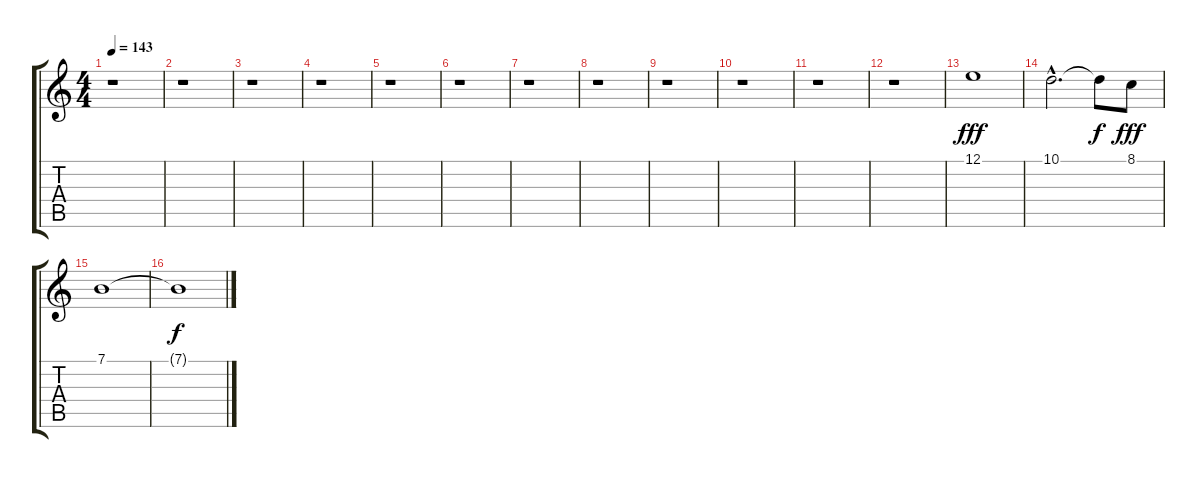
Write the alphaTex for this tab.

\track "" {instrument pad4choir}
\staff {score tabs}
\tuning (E4 B3 G3 D3 A2 E2) {hide}
\ts (4 4)
\tempo 143
\clef g2
\ks c
r.1{dy fff} |
r.1 |
r.1 |
r.1 |
r.1 |
r.1 |
r.1 |
r.1 |
r.1 |
r.1 |
r.1 |
r.1 |
12.1.1 |
10.1{hac}.2{d} 10.1{t}.8{dy f} 8.1.8{dy fff} |
7.1.1 |
7.1{t}.1{dy f}
